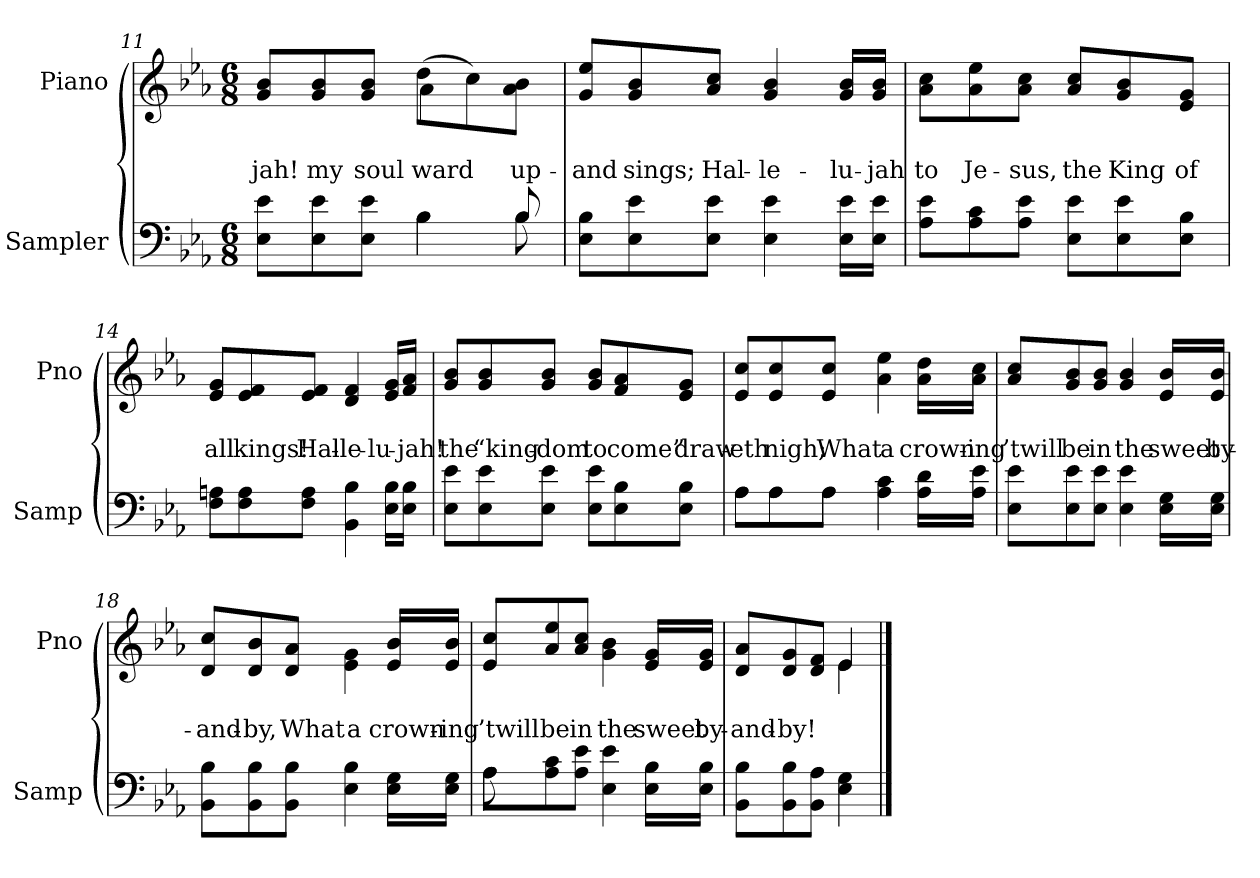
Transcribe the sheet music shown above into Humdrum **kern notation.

**kern	**kern	**text	**text
*part2	*part1	*part1	*part1
*staff2	*staff1	*staff1	*staff1
*I"Sampler	*I"Piano	*	*
*I'Samp	*I'Pno	*	*
*clefF4	*clefG2	*	*
*k[b-e-a-]	*k[b-e-a-]	*	*
*E-:	*E-:	*	*
*M6/8	*M6/8	*	*
=11	=11	=11	=11
*^	*^	*	*
8E-\ 8e-\L	4.ryy	8g/ 8b-/L	4.ryy	.	-jah!
8E-\ 8e-\	.	8g/ 8b-/	.	.	my
8E-\ 8e-\J	.	8g/ 8b-/J	.	.	soul
4B-\	4B-	(8dd\L	4a-	.	-ward
.	.	8cc\)	.	.	.
8B-/	8B-	8a-\ 8b-\J	8ryy	.	up-
*v	*v	*	*	*	*
*	*v	*v	*	*
=12	=12	=12	=12
8E-\ 8B-\L	8g/ 8ee-/L	.	and
8E-\ 8e-\	8g/ 8b-/	.	sings;
8E-\ 8e-\J	8a-/ 8cc/J	.	Hal-
4E- 4e-	4g 4b-	.	-le-
16E-\ 16e-\LL	16g/ 16b-/LL	.	-lu-
16E-\ 16e-\JJ	16g/ 16b-/JJ	.	-jah
=13	=13	=13	=13
8A-\ 8e-\L	8a-\ 8cc\L	.	to
8A-\ 8c\	8a-\ 8ee-\	.	Je-
8A-\ 8e-\J	8a-\ 8cc\J	.	-sus,
8E-\ 8e-\L	8a-/ 8cc/L	.	the
8E-\ 8e-\	8g/ 8b-/	.	King
8E-\ 8B-\J	8e-/ 8g/J	.	of
=14	=14	=14	=14
8F\ 8An\L	8e-/ 8g/L	.	all
8F\ 8A\	8e-/ 8f/	.	kings!
8F\ 8A\J	8e-/ 8f/J	.	Hal-
4BB- 4B-	4d 4f	.	-le-
16E-\ 16B-\LL	16e-/ 16g/LL	.	-lu-
16E-\ 16B-\JJ	16f/ 16a-/JJ	.	-jah!
=15	=15	=15	=15
8E-\ 8e-\L	8g/ 8b-/L	.	the
8E-\ 8e-\	8g/ 8b-/	.	“king-
8E-\ 8e-\J	8g/ 8b-/J	.	-dom
8E-\ 8e-\L	8g/ 8b-/L	.	to
8E-\ 8B-\	8f/ 8a-/	.	come”
8E-\ 8B-\J	8e-/ 8g/J	.	draw-
=16	=16	=16	=16
*^	*	*	*
8A-\L	8A-\L	8e-/ 8cc/L	.	-eth
8A-\	8A-\	8e-/ 8cc/	.	nigh;
8A-\J	8A-\J	8e-/ 8cc/J	.	What
4A- 4c	4.ryy	4a- 4ee-	.	a
16A-\ 16d\LL	.	16a-\ 16dd\LL	.	crown-
16A-\ 16e-\JJ	.	16a-\ 16cc\JJ	.	-ing
*v	*v	*	*	*
=17	=17	=17	=17
8E-\ 8e-\L	8a-/ 8cc/L	.	’twill
8E-\ 8e-\	8g/ 8b-/	.	be
8E-\ 8e-\J	8g/ 8b-/J	.	in
4E- 4e-	4g 4b-	.	the
16E-\ 16G\LL	16e-/ 16b-/LL	.	sweet
16E-\ 16G\JJ	16e-/ 16b-/JJ	.	by-
=18	=18	=18	=18
8BB-\ 8B-\L	8d/ 8cc/L	.	-and-
8BB-\ 8B-\	8d/ 8b-/	.	-by,
8BB-\ 8B-\J	8d/ 8a-/J	.	What
4E-\ 4B-\	4e-\ 4g\	.	a
16E-\ 16G\LL	16e-/ 16b-/LL	.	crown-
16E-\ 16G\JJ	16e-/ 16b-/JJ	.	-ing
=19	=19	=19	=19
*^	*	*	*
8A-\L	8A-	8e-/ 8cc/L	.	’twill
8A-\ 8c\	2ryy	8a-/ 8ee-/	.	be
8A-\ 8e-\J	.	8a-/ 8cc/J	.	in
4E- 4e-	.	4g\ 4b-\	.	the
16E-\ 16B-\LL	8ryy	16e-/ 16g/LL	.	sweet
16E-\ 16B-\JJ	.	16e-/ 16g/JJ	.	by-
*v	*v	*	*	*
=20	=20	=20	=20
*	*^	*	*
8BB-\ 8B-\L	8d/ 8a-/L	4.ryy	.	-and-
8BB-\ 8B-\	8d/ 8g/	.	.	-by!
8BB-\ 8A-\J	8d/ 8f/J	.	.	.
4E- 4G	4e-/	4e-	.	.
*	*v	*v	*	*
==	==	==	==
*-	*-	*-	*-
